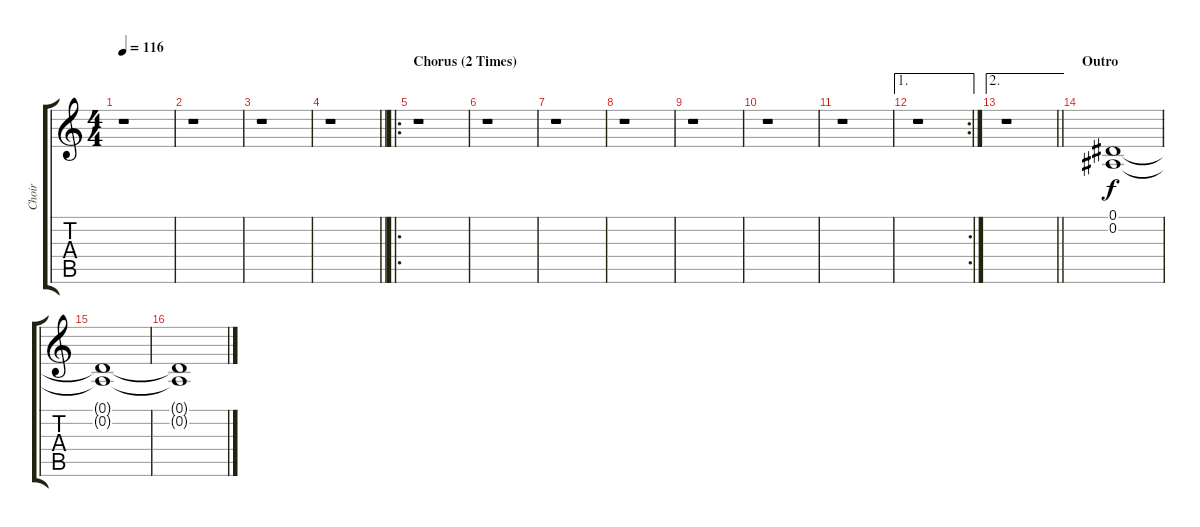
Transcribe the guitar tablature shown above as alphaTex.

\track ("Choir" "Choir") {instrument choiraahs}
\staff {score tabs}
\tuning (Eb4 Bb3 Gb3 Db3 Ab2 Eb2) {hide}
\ts (4 4)
\tempo 116
\clef g2
\ks c
r.1{dy f} |
r.1 |
r.1 |
\barLineRight lightlight
r.1 |
\ro
\section ("" "Chorus (2 Times)")
r.1 |
r.1 |
r.1 |
r.1 |
r.1 |
r.1 |
r.1 |
\ae 1
\rc 2
r.1 |
\ae 2
\barLineRight lightlight
r.1 |
\section ("" "Outro")
(0.1 0.2).1 |
(0.1{t} 0.2{t}).1 |
(0.1{t} 0.2{t}).1
